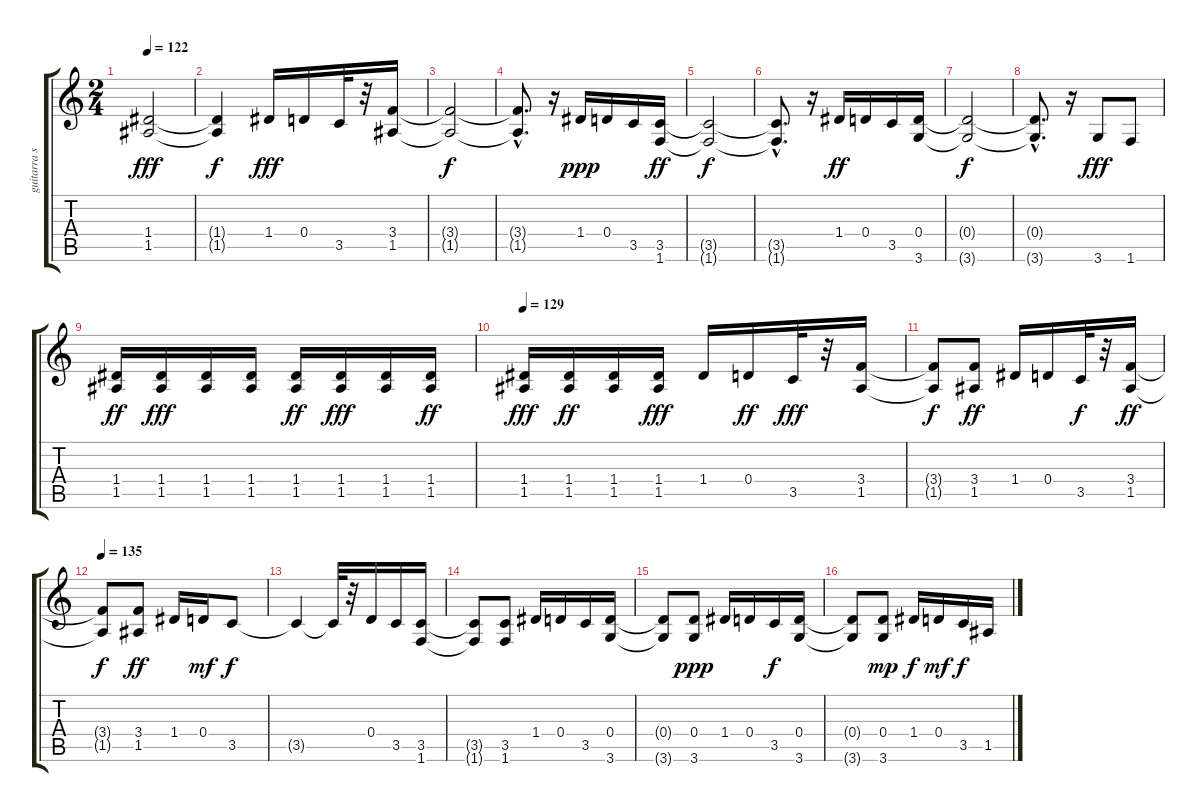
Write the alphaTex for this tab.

\track ("guitarra saturada" "guitarra s") {instrument overdrivenguitar}
\staff {score tabs}
\tuning (E4 B3 G3 D3 A2 E2) {hide}
\ts (2 4)
\tempo 122
\clef g2
\ks c
(1.4 1.5).2{dy fff} |
(1.4{t} 1.5{t}).4{dy f} 1.4.16{dy fff} 0.4.16 3.5.32 r.32 (3.4 1.5).16 |
(3.4{t} 1.5{t}).2{dy f} |
(3.4{hac t} 1.5{hac t}).8{d} r.16 1.4.16{dy ppp} 0.4.16 3.5.16 (3.5 1.6).16{dy ff} |
(3.5{t} 1.6{t}).2{dy f} |
(3.5{hac t} 1.6{hac t}).8{d} r.16 1.4.16{dy ff} 0.4.16 3.5.16 (0.4 3.6).16 |
(0.4{t} 3.6{t}).2{dy f} |
(0.4{hac t} 3.6{hac t}).8{d} r.16 3.6.8{dy fff} 1.6.8 |
(1.4 1.5).16{dy ff} (1.4 1.5).16{dy fff} (1.4 1.5).16 (1.4 1.5).16 (1.4 1.5).16{dy ff} (1.4 1.5).16{dy fff} (1.4 1.5).16 (1.4 1.5).16{dy ff} |
\tempo 129
(1.4 1.5).16{dy fff} (1.4 1.5).16{dy ff} (1.4 1.5).16 (1.4 1.5).16{dy fff} 1.4.16 0.4.16{dy ff} 3.5.32{dy fff} r.32 (3.4 1.5).16 |
(3.4{t} 1.5{t}).8{dy f} (3.4 1.5).8{dy ff} 1.4.16 0.4.16 3.5.32{dy f} r.32 (3.4 1.5).16{dy ff} |
\tempo 135
(3.4{t} 1.5{t}).8{dy f} (3.4 1.5).8{dy ff} 1.4.16 0.4.16{dy mf} 3.5.8{dy f} |
3.5{t}.4 3.5{t}.32 r.32 0.4.16 3.5.16 (3.5 1.6).16 |
(3.5{t} 1.6{t}).8 (3.5 1.6).8 1.4.16 0.4.16 3.5.16 (0.4 3.6).16 |
(0.4{t} 3.6{t}).8 (0.4 3.6).8{dy ppp} 1.4.16 0.4.16 3.5.16{dy f} (0.4 3.6).16 |
(0.4{t} 3.6{t}).8 (0.4 3.6).8{dy mp} 1.4.16{dy f} 0.4.16{dy mf} 3.5.16{dy f} 1.5.16
